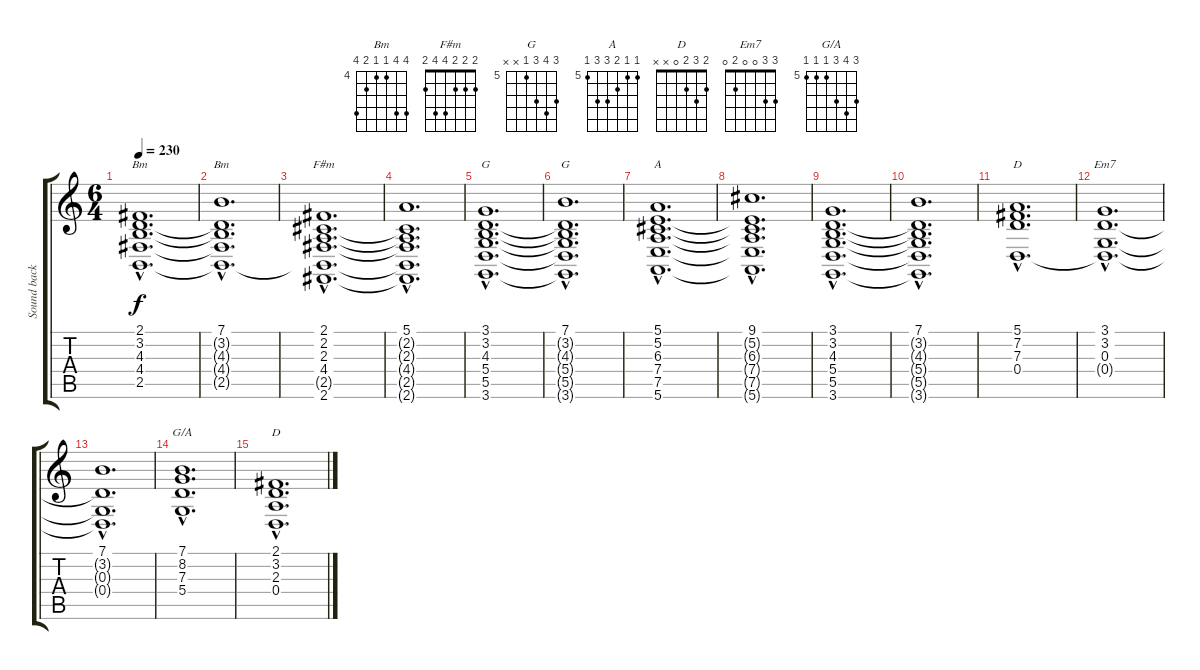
\track ("Sound background" "Sound back") {instrument piccolo}
\staff {score tabs}
\tuning (E4 B3 G3 D3 A2 E2) {hide}
\chord ("Bm" 2 3 4 4 2 x)
\chord ("Bm" 7 7 4 4 5 7) {firstfret 4}
\chord ("F#m" 2 2 2 4 4 2)
\chord ("G" 3 3 4 5 5 3)
\chord ("G" 7 8 7 5 x x) {firstfret 5}
\chord ("A" 5 5 6 7 7 5) {firstfret 5}
\chord ("D" 5 7 7 0 x x) {firstfret 5}
\chord ("Em7" 3 3 0 0 2 0)
\chord ("G/A" 7 8 7 5 5 5) {firstfret 5}
\chord ("D" 2 3 2 0 x x)
\ts (6 4)
\tempo 230
\clef g2
\ks c
(2.1{hac} 3.2{hac} 4.3{hac} 4.4{hac t} 2.5{hac}).1{d ch "Bm" dy f} |
(7.1{hac} 3.2{hac t} 4.3{hac t} 4.4{hac t} 2.5{hac t}).1{d ch "Bm"} |
(2.1{hac} 2.2{hac} 2.3{hac} 4.4{hac} 2.5{hac t} 2.6{hac}).1{d ch "F#m"} |
(5.1{hac} 2.2{hac t} 2.3{hac t} 4.4{hac t} 2.5{hac t} 2.6{hac t}).1{d} |
(3.1{hac} 3.2{hac} 4.3{hac} 5.4{hac} 5.5{hac} 3.6{hac}).1{d ch "G"} |
(7.1{hac} 3.2{hac t} 4.3{hac t} 5.4{hac t} 5.5{hac t} 3.6{hac t}).1{d ch "G"} |
(5.1{hac} 5.2{hac} 6.3{hac} 7.4{hac} 7.5{hac} 5.6{hac}).1{d ch "A"} |
(9.1{hac} 5.2{hac t} 6.3{hac t} 7.4{hac t} 7.5{hac t} 5.6{hac t}).1{d} |
(3.1{hac} 3.2{hac} 4.3{hac} 5.4{hac} 5.5{hac} 3.6{hac}).1{d} |
(7.1{hac} 3.2{hac t} 4.3{hac t} 5.4{hac t} 5.5{hac t} 3.6{hac t}).1{d} |
(5.1{hac} 7.2{hac} 7.3{hac} 0.4{hac}).1{d ch "D"} |
(3.1{hac} 3.2{hac} 0.3{hac} 0.4{hac t}).1{d ch "Em7"} |
(7.1{hac} 3.2{hac t} 0.3{hac t} 0.4{hac t}).1{d} |
(7.1{hac} 8.2{hac} 7.3{hac} 5.4{hac}).1{d ch "G/A"} |
(2.1{hac} 3.2{hac} 2.3{hac} 0.4{hac}).1{d ch "D"}
